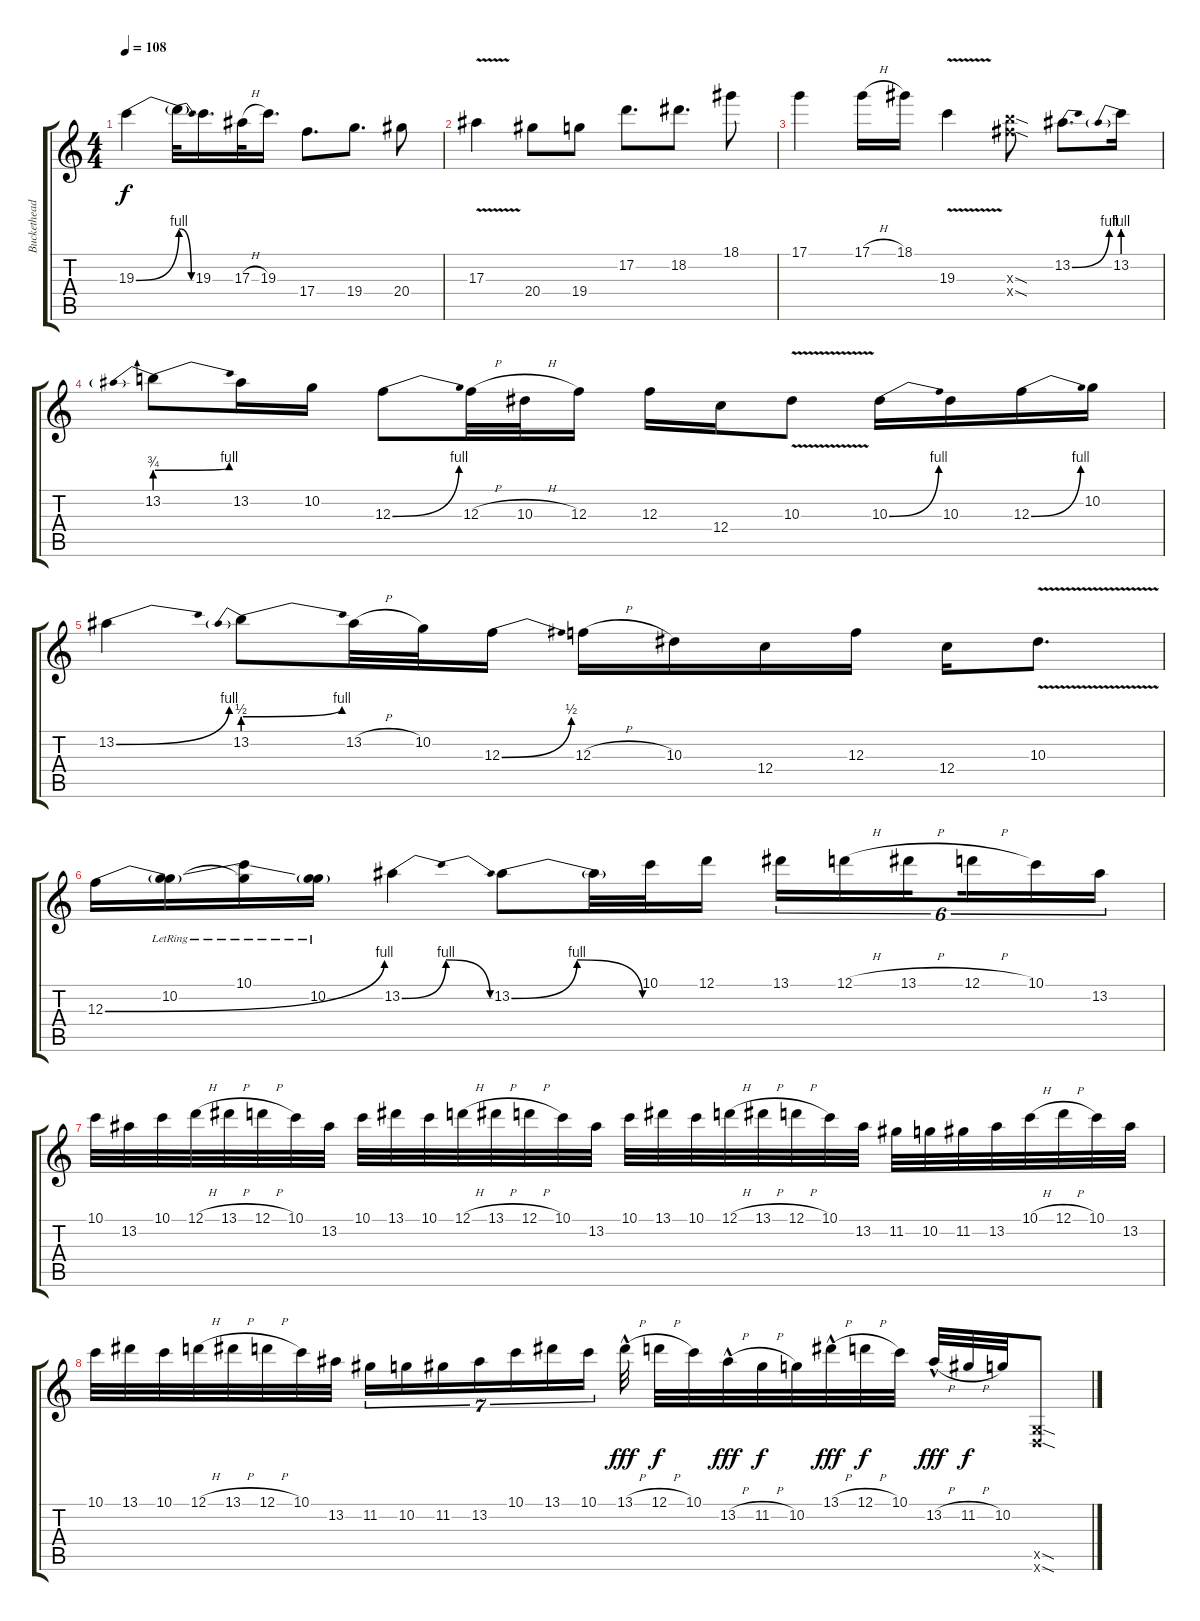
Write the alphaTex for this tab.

\track ("Buckethead" "Buckethead") {instrument distortionguitar}
\staff {score tabs}
\tuning (D4 A3 F3 C3 G2 D2) {hide}
\ts (4 4)
\tempo 108
\clef g2
\ks c
19.3{be (bend 0 0 60 4)}.4{dy f} 19.3{be (release 0 4 60 0) t}.32 19.3.16{d} 17.3{h}.32 19.3.16{d} 17.4.8{d} 19.4.8{d} 20.4.8 |
17.3{v}.4 20.4.8 19.4.8 17.2.8{d} 18.2.8{d} 18.1.8 |
17.1.4 17.1{h}.16 18.1.16 19.3{v}.4 (18.3{sod x} 18.4{sod x}).8 13.2{be (bend 0 0 60 4)}.8{d} 13.2{be (prebend 0 4 60 4)}.16 |
13.2{be (prebendbend 0 3 60 4)}.8 13.2.16 10.2.16 12.3{be (bend 0 0 60 4)}.8 12.3{h}.32 10.3{h}.32 12.3.16 12.3.16 12.4.16 10.3{v}.8 10.3{be (bend 0 0 60 4)}.16 10.3.16 12.3{be (bend 0 0 60 4)}.16 10.2.16 |
13.2{be (bend 0 0 60 4)}.4 13.2{be (prebendbend 0 2 60 4)}.8 13.2{h}.32 10.2.32 12.3{be (bend 0 0 60 2)}.16 12.3{h}.16 10.3.16 12.4.16 12.3.16 12.4.16 10.3{v}.8{d} |
12.3{be (bend 0 0 60 4)}.16 (10.2{lr} 12.3{t}).16 (10.1{lr} 10.2{t}).16 (10.2{lr} 12.3{t}).16 13.2{be (bendrelease 0 0 15 4 55 4 60 0)}.4 13.2{be (bendrelease 0 0 15 4 15 4 60 0)}.8 13.2{t}.32 10.1.32 12.1.16 13.1.16{tu (6 4)} 12.1{h}.16{tu (6 4)} 13.1{h}.16{tu (6 4) beam splitsecondary} 12.1{h}.16{tu (6 4)} 10.1.16{tu (6 4)} 13.2.16{tu (6 4)} |
10.1.32 13.2.32 10.1.32 12.1{h}.32 13.1{h}.32 12.1{h}.32 10.1.32 13.2.32 10.1.32 13.1.32 10.1.32 12.1{h}.32 13.1{h}.32 12.1{h}.32 10.1.32 13.2.32 10.1.32 13.1.32 10.1.32 12.1{h}.32 13.1{h}.32 12.1{h}.32 10.1.32 13.2.32 11.2.32 10.2.32 11.2.32 13.2.32 10.1{h}.32 12.1{h}.32 10.1.32 13.2.32 |
10.1.32 13.1.32 10.1.32 12.1{h}.32 13.1{h}.32 12.1{h}.32 10.1.32 13.2.32 11.2.16{tu (7 4)} 10.2.16{tu (7 4)} 11.2.16{tu (7 4)} 13.2.16{tu (7 4)} 10.1.16{tu (7 4)} 13.1.16{tu (7 4)} 10.1.16{tu (7 4)} 13.1{h hac}.32{dy fff} 12.1{h}.32{dy f} 10.1.32 13.2{h hac}.32{dy fff} 11.2{h}.32{dy f} 10.2.32 13.1{h hac}.32{dy fff} 12.1{h}.32{dy f} 10.1.32 13.2{h hac}.32{dy fff} 11.2{h}.32{dy f} 10.2.32 (0.5{sod x} 0.6{sod x}).8
